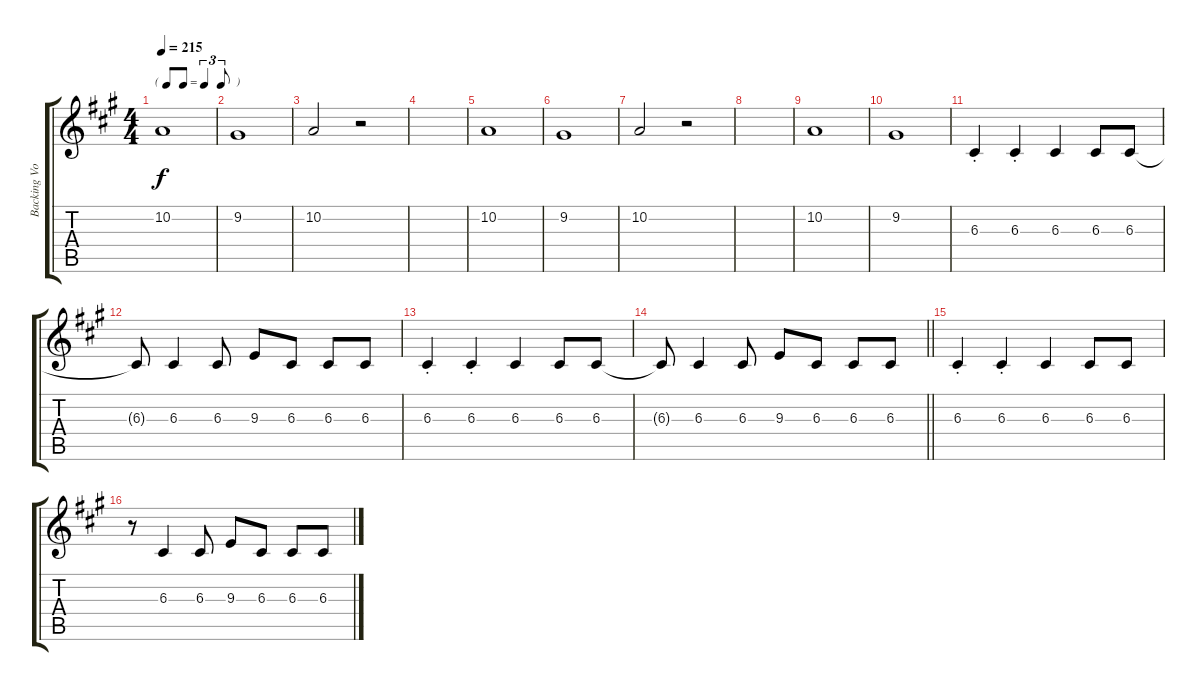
\track ("Backing Vocals" "Backing Vo") {instrument lead2sawtooth}
\staff {score tabs}
\tuning (E4 B3 G3 D3 A2 E2) {hide}
\ts (4 4)
\tf triplet8th
\tempo 215
\clef g2
\ks a
10.2.1{dy f} |
9.2.1 |
10.2.2 r.2 |
|
10.2.1 |
9.2.1 |
10.2.2 r.2 |
|
10.2.1 |
9.2.1 |
6.3{st}.4 6.3{st}.4 6.3.4 6.3.8 6.3.8 |
6.3{t}.8 6.3.4 6.3.8 9.3.8 6.3.8 6.3.8 6.3.8 |
6.3{st}.4 6.3{st}.4 6.3.4 6.3.8 6.3.8 |
\barLineRight lightlight
6.3{t}.8 6.3.4 6.3.8 9.3.8 6.3.8 6.3.8 6.3.8 |
6.3{st}.4 6.3{st}.4 6.3.4 6.3.8 6.3.8 |
r.8 6.3.4 6.3.8 9.3.8 6.3.8 6.3.8 6.3.8
